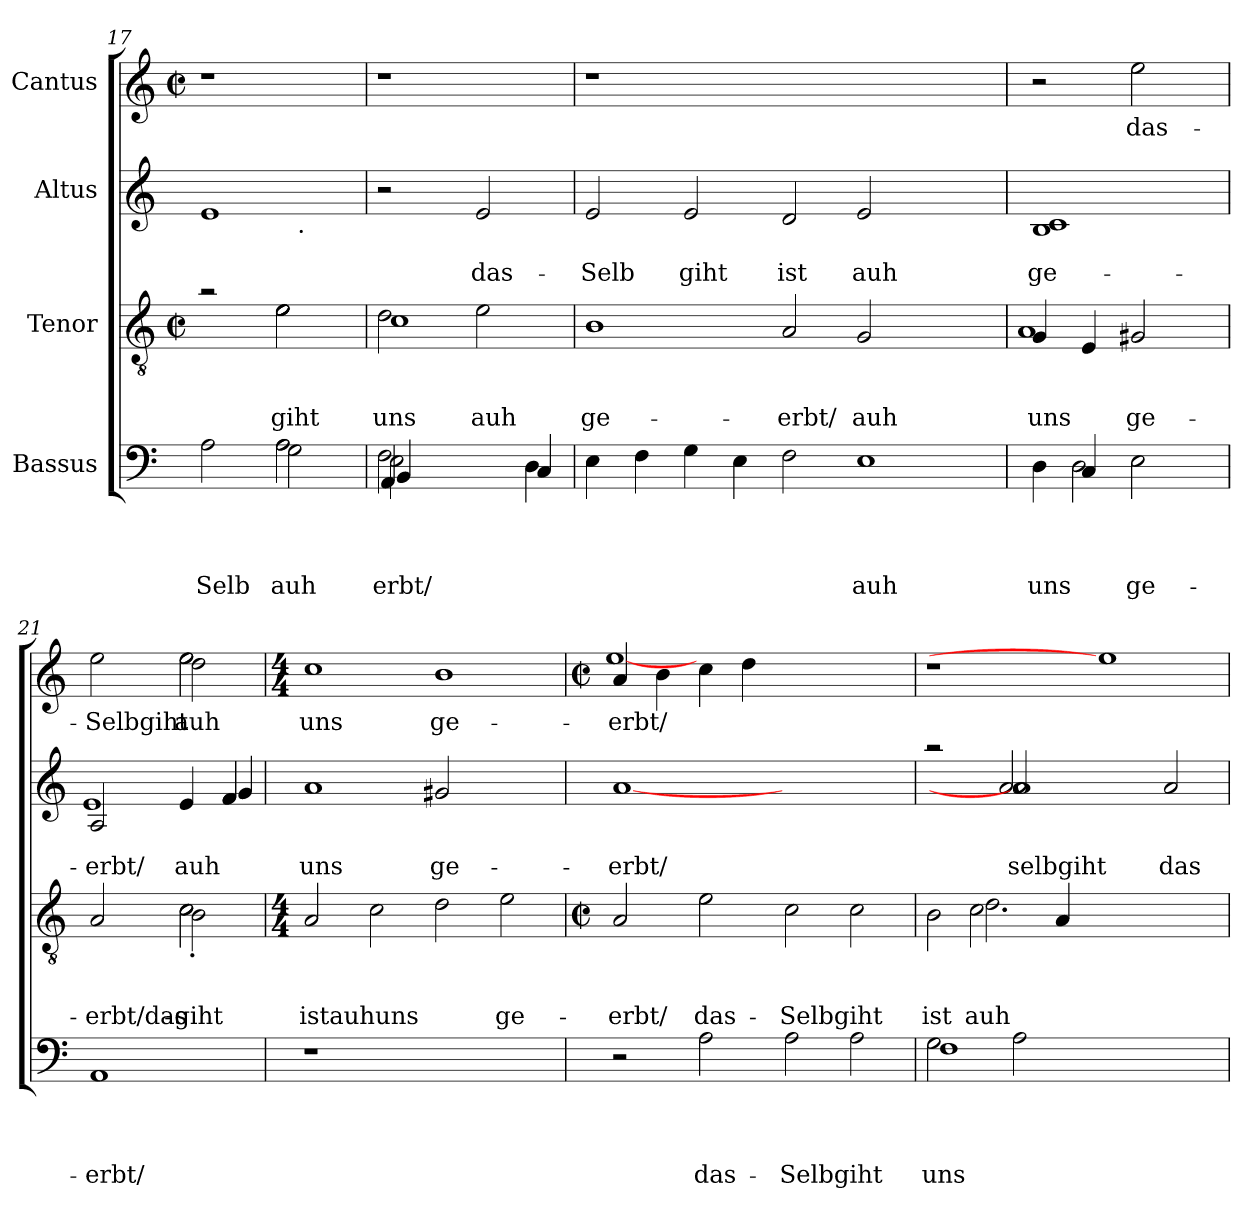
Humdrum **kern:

**kern	**text	**text	**text	**text	**kern	**text	**text	**text	**kern	**text	**text	**kern	**text
*part4	*part4	*part4	*part4	*part4	*part3	*part3	*part3	*part3	*part2	*part2	*part2	*part1	*part1
*staff4	*staff4	*staff4	*staff4	*staff4	*staff3	*staff3	*staff3	*staff3	*staff2	*staff2	*staff2	*staff1	*staff1
*I"Bassus	*	*	*	*	*I"Tenor	*	*	*	*I"Altus	*	*	*I"Cantus	*
*clefF4	*	*	*	*	*clefGv2	*	*	*	*clefG2	*	*	*clefG2	*
*k[]	*	*	*	*	*k[]	*	*	*	*k[]	*	*	*k[]	*
*C:	*	*	*	*	*C:	*	*	*	*C:	*	*	*C:	*
*	*	*	*	*	*M2/2	*	*	*	*	*	*	*M2/2	*
*	*	*	*	*	*met(c|)	*	*	*	*	*	*	*met(c|)	*
=17	=17	=17	=17	=17	=17	=17	=17	=17	=17	=17	=17	=17	=17
!	!	!	!	!LO:LY:b	!	!	!	!	!	!	!	!	!
*^	*	*	*	*	*^	*	*	*	*^	*	*	*	*
*	*^	*	*	*	*	*	*^	*	*	*	*	*	*	*	*	*
2A\	2ryy	2ryy	.	.	.	-Selb	2ra	2ryy	2ryy	.	.	.	1e	2ryy	.	.	1r	.
!	!	!	!	!	!	!LO:LY:b	!	!	!	!	!	!	!	!	!	!	!	!
!	!	!	!	!	!	!LO:LY:b	!	!	!	!	!	!	!	!	!	!	!	!
!	!	!	!	!	!	!LO:LY:b	!	!	!	!	!	!LO:LY:b	!	!	!	!	!	!
!	!	!	!	!	!	!	!	!	!	!	!	!LO:LY:b	!	!	!	!	!	!
!	!	!	!	!	!	!	!	!	!	!	!	!LO:LY:b	!	!	!	!	!	!
2A\	2G\	2A\	.	.	.	auh	2e\	2e\	2e\	.	.	giht	.	16ryy	.	.	.	.
!	!	!	!	!	!	!	!	!	!	!	!	!	!	!LO:TX:b:t=.	!	!	!	!
.	.	.	.	.	.	.	.	.	.	.	.	.	.	4..ryy	.	.	.	.
=18	=18	=18	=18	=18	=18	=18	=18	=18	=18	=18	=18	=18	=18	=18	=18	=18	=18	=18
!	!	!	!	!	!	!LO:LY:b	!	!	!	!	!	!	!	!	!	!	!	!
!	!	!	!	!	!	!LO:LY:b	!	!	!	!	!	!	!	!	!	!	!	!
!	!	!	!	!	!	!LO:LY:b	!	!	!	!	!	!LO:LY:b	!	!	!	!	!	!
*	*	*^	*	*	*	*	*	*	*	*	*	*	*	*	*	*	*	*
!	!	!	!	!	!	!	!	!	!	!	!	!	!LO:LY:b	!	!	!	!	!	!
*	*	*	*	*	*	*	*	*	*v	*v	*	*	*	*	*	*	*	*	*
*	*	*	*	*	*	*	*	*	*	*	*	*	*v	*v	*	*	*	*
2F\	2E\	4AA/	4BB/	.	.	.	-erbt/	2d\	1c	.	.	uns	2r	.	.	1r	.
.	.	2.ryy	2ryy	.	.	.	.	.	.	.	.	.	.	.	.	.	.
!	!	!	!	!	!	!	!	!	!	!	!	!LO:LY:b	!	!	!LO:LY:b	!	!
4ryy	2ryy	.	.	.	.	.	.	2e\	.	.	.	auh	2e/	.	das-	.	.
4D\	.	.	4C/	.	.	.	.	.	.	.	.	.	.	.	.	.	.
*	*	*	*	*	*	*	*	*v	*v	*	*	*	*	*	*	*	*
=19	=19	=19	=19	=19	=19	=19	=19	=19	=19	=19	=19	=19	=19	=19	=19	=19
!	!	!	!	!	!	!	!	!	!	!	!LO:LY:b	!	!	!LO:LY:b	!	!
*v	*v	*v	*v	*	*	*	*	*	*	*	*	*	*	*	*	*
4E\	.	.	.	.	1B	.	.	ge-	2e/	.	-Selb	1r	.
4F\	.	.	.	.	.	.	.	.	.	.	.	.	.
!	!	!	!	!	!	!	!	!	!	!	!LO:LY:b	!	!
4G\	.	.	.	.	.	.	.	.	2e/	.	giht	.	.
4E\	.	.	.	.	.	.	.	.	.	.	.	.	.
!	!	!	!	!	!	!	!	!LO:LY:b	!	!	!LO:LY:b	!	!
2F\	.	.	.	.	2A/	.	.	-erbt/	2d/	.	ist	1.ryy	.
!	!	!	!	!LO:LY:b	!	!	!	!LO:LY:b	!	!	!LO:LY:b	!	!
1E	.	.	.	auh	2G/	.	.	auh	2e/	.	auh	.	.
.	.	.	.	.	2ryy	.	.	.	2ryy	.	.	.	.
=20	=20	=20	=20	=20	=20	=20	=20	=20	=20	=20	=20	=20	=20
!	!	!	!	!LO:LY:b	!	!	!	!LO:LY:b	!	!	!LO:LY:b	!	!
*^	*	*	*	*	*^	*	*	*	*	*	*	*	*
4D\	4ryy	.	.	.	uns	4G/	1A	.	.	uns	1B 1c	.	ge-	2r	.
4C/	2D\	.	.	.	.	4E/	.	.	.	.	.	.	.	.	.
!	!	!	!	!	!LO:LY:b	!	!	!	!	!LO:LY:b	!	!	!	!	!LO:LY:b
2E\	.	.	.	.	ge-	2G#X/	.	.	.	ge-	.	.	.	2ee\	das-
.	4ryy	.	.	.	.	.	.	.	.	.	.	.	.	.	.
*	*	*	*	*	*	*v	*v	*	*	*	*	*	*	*	*
!!LO:LB:g=z
=21	=21	=21	=21	=21	=21	=21	=21	=21	=21	=21	=21	=21	=21	=21
!	!	!	!	!	!LO:LY:b	!	!	!	!LO:LY:b	!	!	!LO:LY:b	!	!LO:LY:b
*	*	*	*	*	*	*^	*	*	*	*^	*	*	*^	*
*	*	*	*	*	*	*	*^	*	*	*	*	*^	*	*	*	*^	*
*v	*v	*	*	*	*	*	*	*	*	*	*	*	*	*^	*	*	*	*	*	*
1AA	.	.	.	-erbt/	2A/	2ryy	2ryy	.	.	-erbt/das-	2A/	2.ryy	2.ryy	1e	.	-erbt/	2ee\	2ryy	2ryy	-Selbgiht
!	!	!	!	!	!	!	!	!	!	!LO:LY:b	!	!	!	!	!	!	!	!	!	!
!	!	!	!	!	!	!	!	!	!	!LO:LY:b	!	!	!	!	!	!LO:LY:b	!	!	!	!LO:LY:b
!	!	!	!	!	!	!	!	!	!	!	!	!	!	!	!	!	!	!	!	!LO:LY:b
.	.	.	.	.	2c\	2B'<\	2c\	.	.	giht	4e/	.	.	.	.	auh	2ee\	2dd\	2ee\	auh
.	.	.	.	.	.	.	.	.	.	.	4f/	4g/	4f/	.	.	.	.	.	.	.
*	*	*	*	*	*v	*v	*v	*	*	*	*	*	*	*	*	*	*v	*v	*v	*
*	*	*	*	*	*	*	*	*	*v	*v	*v	*v	*	*	*	*
=22	=22	=22	=22	=22	=22	=22	=22	=22	=22	=22	=22	=22	=22
*	*	*	*	*	*M4/4	*	*	*	*	*	*	*M4/4	*
*	*	*	*	*	*	*	*	*	*^	*	*	*	*
*	*	*	*	*	*	*	*	*	*	*^	*	*	*	*
!	!	!	!	!	!	!	!	!LO:LY:b	!	!	!	!	!LO:LY:b	!	!LO:LY:b
*	*	*	*	*	*	*	*	*	*v	*v	*v	*	*	*	*
1r	.	.	.	.	2A/	.	.	istauhuns	1a	.	uns	1cc	uns
.	.	.	.	.	2c\	.	.	.	.	.	.	.	.
!	!	!	!	!	!	!	!	!	!	!	!LO:LY:b	!	!LO:LY:b
1ryy	.	.	.	.	2d\	.	.	.	2g#X/	.	ge-	1b	ge-
!	!	!	!	!	!	!	!	!LO:LY:b	!	!	!	!	!
.	.	.	.	.	2e\	.	.	ge-	2ryy	.	.	.	.
=23	=23	=23	=23	=23	=23	=23	=23	=23	=23	=23	=23	=23	=23
*	*	*	*	*	*M2/2	*	*	*	*	*	*	*M2/2	*
*	*	*	*	*	*met(c|)	*	*	*	*	*	*	*met(c|)	*
!	!	!	!	!	!	!	!	!LO:LY:b	!	!	!LO:LY:b	!	!LO:LY:b
*	*	*	*	*	*	*	*	*	*	*	*	*^	*
2r	.	.	.	.	2A/	.	.	-erbt/	[1a	.	-erbt/	4a/	[1ee	-erbt/
.	.	.	.	.	.	.	.	.	.	.	.	4b\	.	.
!	!	!	!	!LO:LY:b	!	!	!	!LO:LY:b	!	!	!	!	!	!
2A\	.	.	.	das-	2e\	.	.	das-	.	.	.	4cc\	.	.
.	.	.	.	.	.	.	.	.	.	.	.	4dd\	.	.
!	!	!	!	!LO:LY:b	!	!	!	!LO:LY:b	!	!	!	!	!	!
2A\	.	.	.	-Selbgiht	2c\	.	.	-Selbgiht	1ryy	.	.	1ryy	1ryy	.
2A\	.	.	.	.	2c\	.	.	.	.	.	.	.	.	.
*	*	*	*	*	*	*	*	*	*	*	*	*v	*v	*
=24	=24	=24	=24	=24	=24	=24	=24	=24	=24	=24	=24	=24	=24
!	!	!	!	!LO:LY:b	!	!	!	!	!	!	!	!	!
*^	*	*	*	*	*	*	*	*	*	*	*	*	*
!	!	!	!	!	!LO:LY:b	!	!	!	!LO:LY:b	!	!	!	!	!
*	*	*	*	*	*	*^	*	*	*	*^	*	*	*	*
*	*	*	*	*	*	*	*^	*	*	*	*	*^	*	*	*	*
*	*	*	*	*	*	*	*	*^	*	*	*	*	*	*	*	*	*	*
2G\	1F	.	.	.	uns	2B\	4ryy	2.ryy	4ryy	.	.	ist	2raa	2ryy	2ryy	.	.	1r	.
!	!	!	!	!	!	!	!	!	!	!	!	!LO:LY:b	!	!	!	!	!	!	!
.	.	.	.	.	.	.	2.c\	.	2.d\	.	.	auh	.	.	.	.	.	.	.
!	!	!	!	!	!	!	!	!	!	!	!	!	!	!	!	!	!LO:LY:b	!	!
2A\	.	.	.	.	.	1ryy	.	.	.	.	.	.	1a]	2a/	2a/	.	-selbgiht	.	.
.	.	.	.	.	.	.	.	4A/	.	.	.	.	.	.	.	.	.	.	.
1ryy	1ryy	.	.	.	.	.	1ryy	1ryy	1ryy	.	.	.	.	1ryy	1ryy	.	.	1ee]	.
!	!	!	!	!	!	!	!	!	!	!	!	!	!	!	!	!	!LO:LY:b	!	!
.	.	.	.	.	.	2ryy	.	.	.	.	.	.	2a/	.	.	.	das-	.	.
*v	*v	*	*	*	*	*	*	*	*	*	*	*	*v	*v	*v	*	*	*	*
*	*	*	*	*	*v	*v	*v	*v	*	*	*	*	*	*	*	*
=	=	=	=	=	=	=	=	=	=	=	=	=	=
*-	*-	*-	*-	*-	*-	*-	*-	*-	*-	*-	*-	*-	*-
